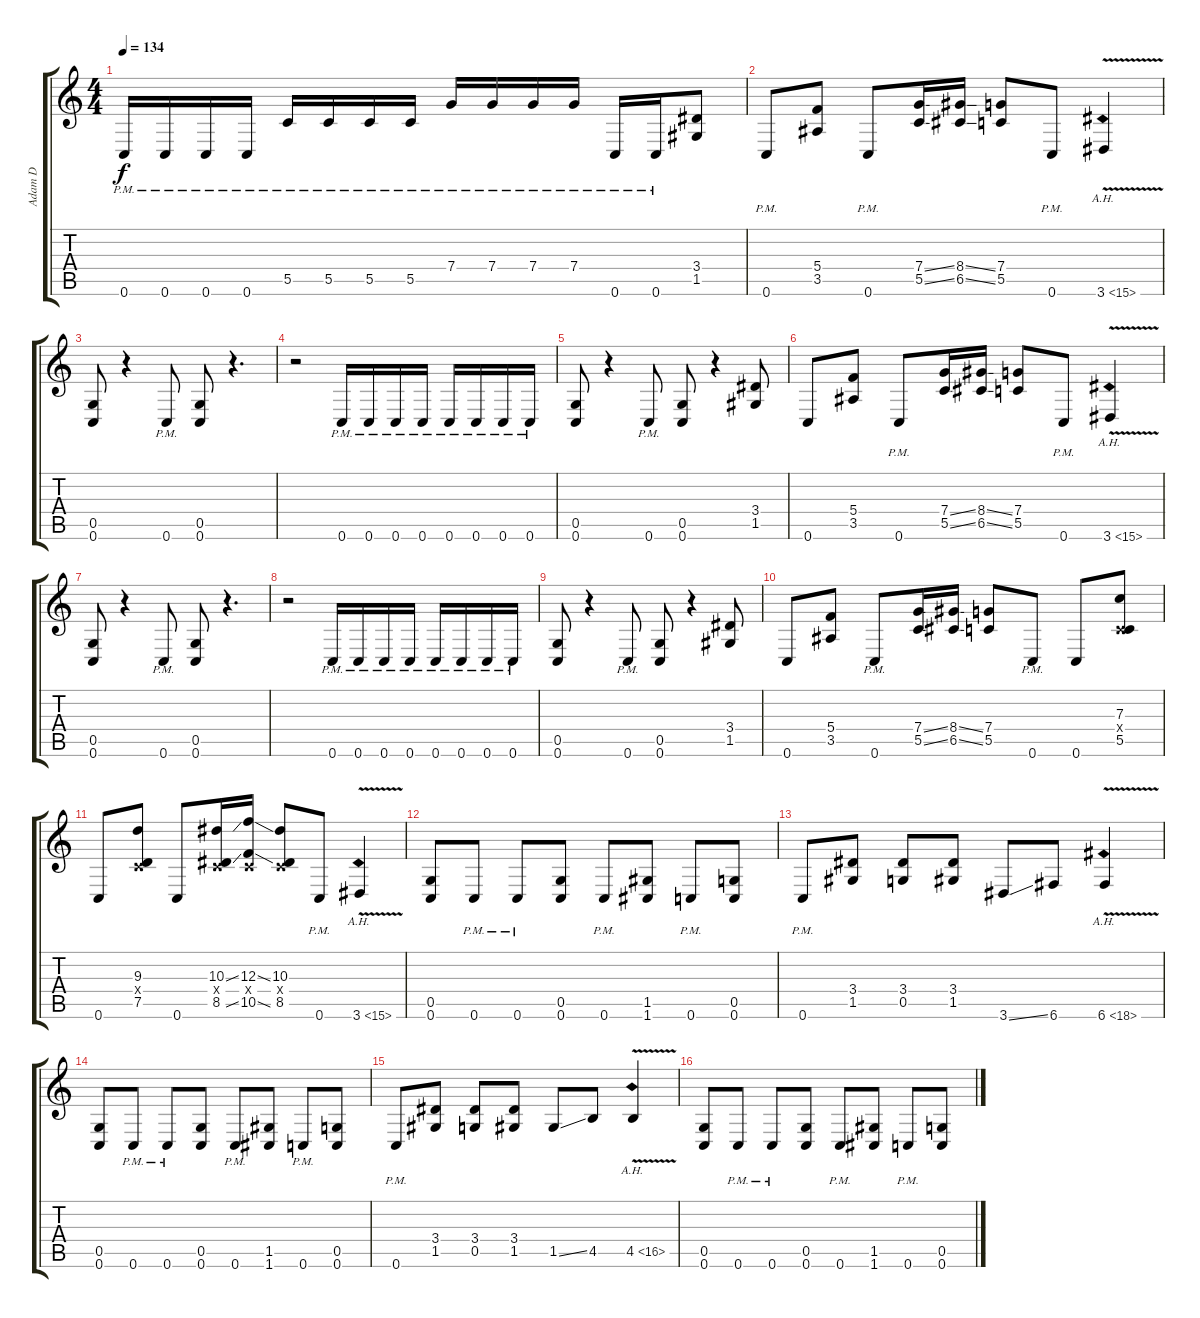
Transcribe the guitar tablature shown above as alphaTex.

\track ("Adam D" "Adam D") {instrument distortionguitar}
\staff {score tabs}
\tuning (D4 A3 F3 C3 G2 C2) {hide}
\ts (4 4)
\tempo 134
\clef g2
\ks c
0.6{pm}.16{dy f} 0.6{pm}.16 0.6{pm}.16 0.6{pm}.16 5.5{pm}.16 5.5{pm}.16 5.5{pm}.16 5.5{pm}.16 7.4{pm}.16 7.4{pm}.16 7.4{pm}.16 7.4{pm}.16 0.6{pm}.16 0.6{pm}.16 (3.4 1.5).8 |
0.6{pm}.8 (5.4 3.5).8 0.6{pm}.8 (7.4{ss} 5.5{ss}).16 (8.4{ss} 6.5{ss}).16 (7.4 5.5).8 0.6{pm}.8 3.6{ah 12 v}.4 |
(0.5 0.6).8 r.4 0.6{pm}.8 (0.5 0.6).8 r.4{d} |
r.2 0.6{pm}.16 0.6{pm}.16 0.6{pm}.16 0.6{pm}.16 0.6{pm}.16 0.6{pm}.16 0.6{pm}.16 0.6{pm}.16 |
(0.5 0.6).8 r.4 0.6{pm}.8 (0.5 0.6).8 r.4 (3.4 1.5).8 |
0.6.8 (5.4 3.5).8 0.6{pm}.8 (7.4{ss} 5.5{ss}).16 (8.4{ss} 6.5{ss}).16 (7.4 5.5).8 0.6{pm}.8 3.6{ah 12 v}.4 |
(0.5 0.6).8 r.4 0.6{pm}.8 (0.5 0.6).8 r.4{d} |
r.2 0.6{pm}.16 0.6{pm}.16 0.6{pm}.16 0.6{pm}.16 0.6{pm}.16 0.6{pm}.16 0.6{pm}.16 0.6{pm}.16 |
(0.5 0.6).8 r.4 0.6{pm}.8 (0.5 0.6).8 r.4 (3.4 1.5).8 |
0.6.8 (5.4 3.5).8 0.6{pm}.8 (7.4{ss} 5.5{ss}).16 (8.4{ss} 6.5{ss}).16 (7.4 5.5).8 0.6{pm}.8 0.6.8 (7.3 0.4{x} 5.5).8 |
0.6.8 (9.3 0.4{x} 7.5).8 0.6.8 (10.3{ss} 0.4{x} 8.5{ss}).16 (12.3{ss} 0.4{x} 10.5{ss}).16 (10.3 0.4{x} 8.5).8 0.6{pm}.8 3.6{ah 12 v}.4 |
(0.5 0.6).8 0.6{pm}.8 0.6{pm}.8 (0.5 0.6).8 0.6{pm}.8 (1.5 1.6).8 0.6{pm}.8 (0.5 0.6).8 |
0.6{pm}.8 (3.4 1.5).8 (3.4 0.5).8 (3.4 1.5).8 3.6{ss}.8 6.6.8 6.6{ah 12 v}.4 |
(0.5 0.6).8 0.6{pm}.8 0.6{pm}.8 (0.5 0.6).8 0.6{pm}.8 (1.5 1.6).8 0.6{pm}.8 (0.5 0.6).8 |
0.6{pm}.8 (3.4 1.5).8 (3.4 0.5).8 (3.4 1.5).8 1.5{ss}.8 4.5.8 4.5{ah 12 v}.4 |
(0.5 0.6).8 0.6{pm}.8 0.6{pm}.8 (0.5 0.6).8 0.6{pm}.8 (1.5 1.6).8 0.6{pm}.8 (0.5 0.6).8
